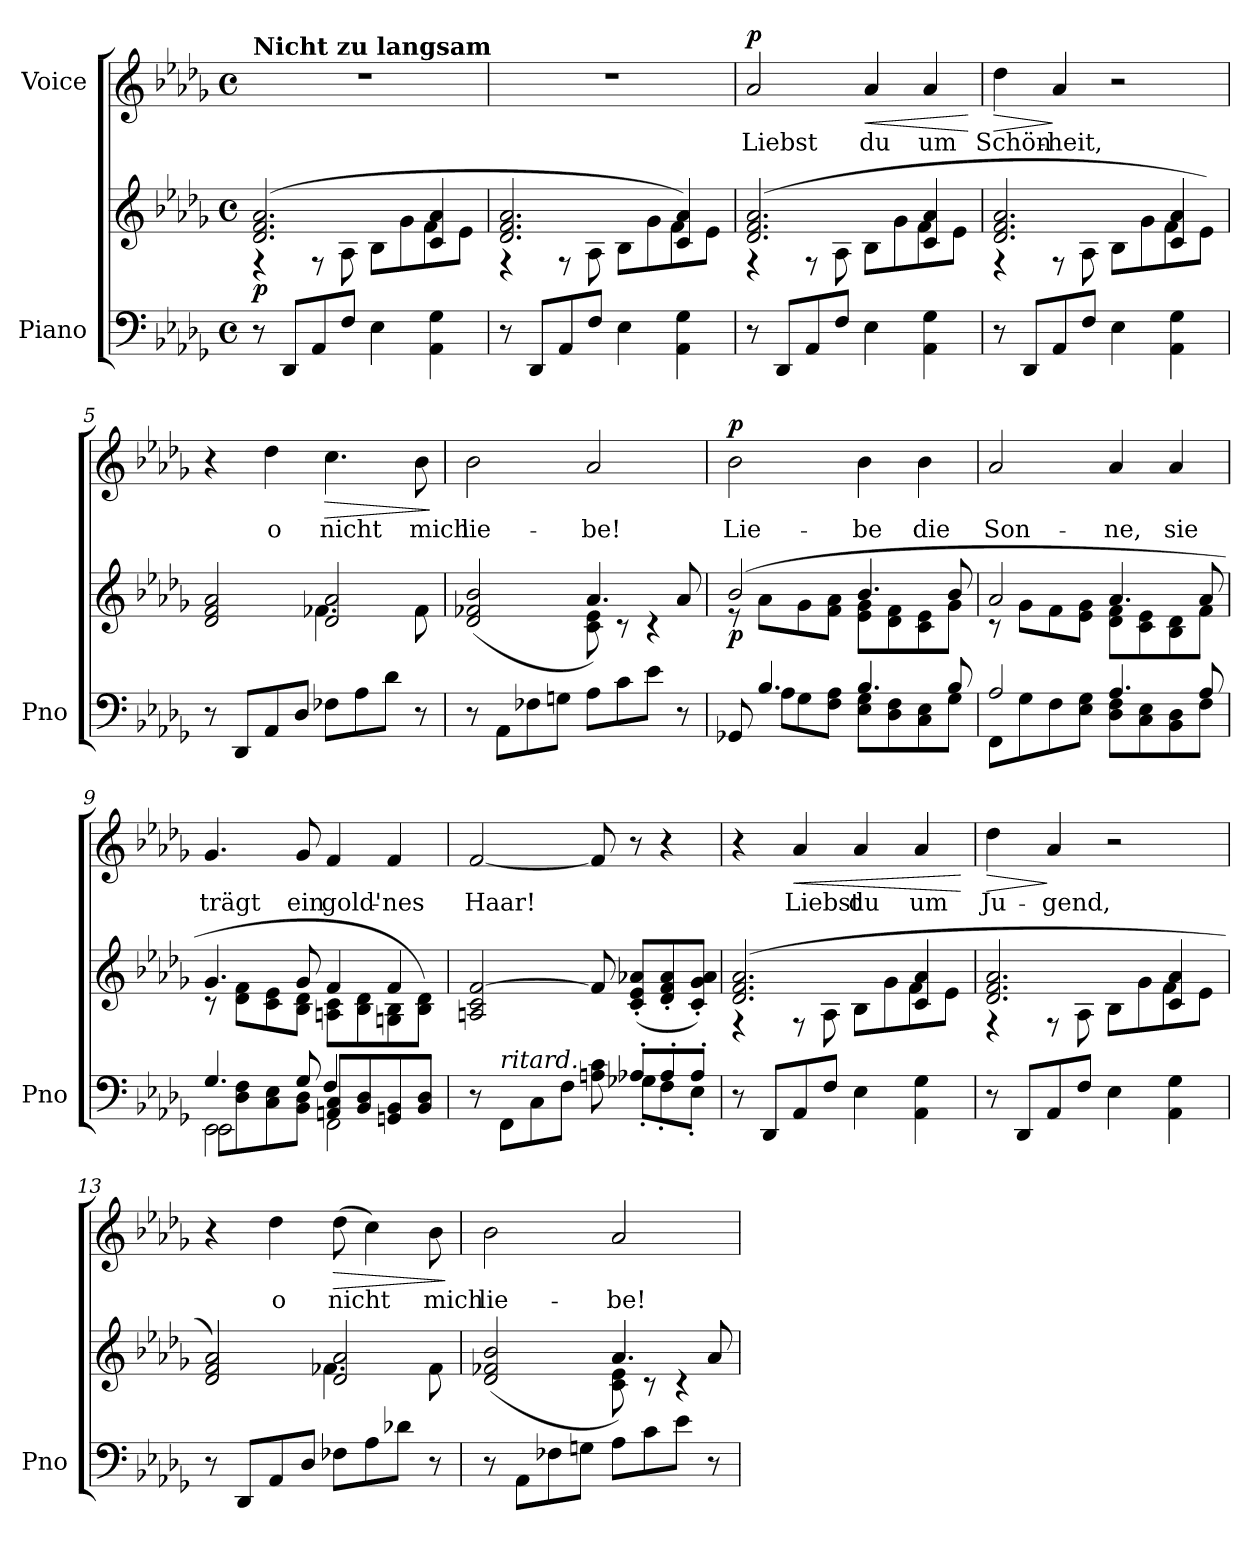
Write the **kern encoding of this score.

**kern	**kern	**dynam	**kern	**text	**dynam
*part2	*part2	*part2	*part1	*part1	*part1
*staff3	*staff2	*staff2/3	*staff1	*staff1	*staff1
*I"Piano	*	*	*I"Voice	*	*
*I'Pno	*	*	*	*	*
*clefF4	*clefG2	*	*clefG2	*	*
*k[b-e-a-d-g-]	*k[b-e-a-d-g-]	*	*k[b-e-a-d-g-]	*	*
*M4/4	*M4/4	*	*M4/4	*	*
*met(c)	*met(c)	*	*met(c)	*	*
=1	=1	=1	=1	=1	=1
*	*^	*	*	*	*
!	!	!	!	!LO:TX:a:B:t=Nicht zu langsam	!	!
!	!	!	!LO:DY:b	!	!	!
8r	(2.d-/ 2.f/ 2.a-/	4r	p	1r	.	.
8DD-/L	.	.	.	.	.	.
8AA-/	.	8r	.	.	.	.
8F/J	.	8A-\	.	.	.	.
4E-\	.	8B-\L	.	.	.	.
.	.	8g-\	.	.	.	.
4AA-\ 4G-\	4c/ 4a-/	8f\	.	.	.	.
.	.	8e-\J	.	.	.	.
=2	=2	=2	=2	=2	=2	=2
8r	2.d-/ 2.f/ 2.a-/	4r	.	1r	.	.
8DD-/L	.	.	.	.	.	.
8AA-/	.	8r	.	.	.	.
8F/J	.	8A-\	.	.	.	.
4E-\	.	8B-\L	.	.	.	.
.	.	8g-\	.	.	.	.
4AA-\ 4G-\	4c/ 4a-/)	8f\	.	.	.	.
.	.	8e-\J	.	.	.	.
=3	=3	=3	=3	=3	=3	=3
!	!	!	!	!	!	!LO:DY:b
8r	(2.d-/ 2.f/ 2.a-/	4r	.	2a-/	Liebst	p
8DD-/L	.	.	.	.	.	.
8AA-/	.	8r	.	.	.	.
8F/J	.	8A-\	.	.	.	.
!	!	!	!	!	!	!LO:HP:b
4E-\	.	8B-\L	.	4a-/	du	<
.	.	8g-\	.	.	.	.
4AA-\ 4G-\	4c/ 4a-/	8f\	.	4a-/	um	.
.	.	8e-\J	.	.	.	.
*	*v	*v	*	*	*	*
.	.	.	.	.	[
=4	=4	=4	=4	=4	=4
*	*^	*	*	*	*
!	!	!	!	!	!	!LO:HP:b
8r	2.d-/ 2.f/ 2.a-/	4r	.	4dd-\	Schön-	>
8DD-/L	.	.	.	.	.	.
8AA-/	.	8r	.	4a-/	-heit,	]
8F/J	.	8A-\	.	.	.	.
4E-\	.	8B-\L	.	2r	.	.
.	.	8g-\	.	.	.	.
4AA-\ 4G-\	4c/ 4a-/	8f\	.	.	.	.
.	.	8e-\J)	.	.	.	.
=5	=5	=5	=5	=5	=5	=5
8r	2d-/ 2f/ 2a-/	2ryy	.	4r	.	.
8DD-/L	.	.	.	.	.	.
8AA-/	.	.	.	4dd-\	o	.
8D-/J	.	.	.	.	.	.
!	!	!	!	!	!	!LO:HP:b
8F-X\L	2d-/ 2a-/	4.f-X\	.	4.cc\	nicht	>
8A-\	.	.	.	.	.	.
8d-\J	.	.	.	.	.	.
8r	.	8f-\	.	8b-\	mich	.
*	*v	*v	*	*	*	*
.	.	.	.	.	]
=6	=6	=6	=6	=6	=6
*	*^	*	*	*	*
8r	(2d-/ 2f-X/ 2b-/	2ryy	.	2b-\	lie-	.
8AA-\L	.	.	.	.	.	.
8F-X\	.	.	.	.	.	.
8Gn\J	.	.	.	.	.	.
8A-\L	4.a-/)	8c\ 8e-\	.	2a-/	-be!	.
8c\	.	8r	.	.	.	.
8e-\J	.	4r	.	.	.	.
8r	8a-/	.	.	.	.	.
=7	=7	=7	=7	=7	=7	=7
*^	*	*	*	*	*	*
!	!	!	!	!LO:DY:b	!	!	!LO:DY:b
8GG-X/	8ryy	(2b-/	8r	p	2b-\	Lie-	p
4.B-/	8A-\L	.	8a-\L	.	.	.	.
.	8G-\	.	8g-\	.	.	.	.
.	8F\ 8A-\J	.	8f\ 8a-\J	.	.	.	.
4.B-/	8E-\ 8G-\L	4.b-/	8e-\ 8g-\L	.	4b-\	-be	.
.	8D-\ 8F\	.	8d-\ 8f\	.	.	.	.
.	8C\ 8E-\	.	8c\ 8e-\	.	4b-\	die	.
8B-/	8G-\J	8b-/	8g-\J	.	.	.	.
=8	=8	=8	=8	=8	=8	=8	=8
2A-/	8FF\L	2a-/	8r	.	2a-/	Son-	.
.	8G-\	.	8g-\L	.	.	.	.
.	8F\	.	8f\	.	.	.	.
.	8E-\ 8G-\J	.	8e-\ 8g-\J	.	.	.	.
4.A-/	8D-\ 8F\L	4.a-/	8d-\ 8f\L	.	4a-/	-ne,	.
.	8C\ 8E-\	.	8c\ 8e-\	.	.	.	.
.	8BB-\ 8D-\	.	8B-\ 8d-\	.	4a-/	sie	.
8A-/	8F\J	8a-/	8f\J	.	.	.	.
=9	=9	=9	=9	=9	=9	=9	=9
*^	*^	*	*	*	*	*	*
!	!	!	!LO:N:head=open	!	!	!	!	!	!
4.G-/	2EE-\	2ryy	8EE-/L	4.g-/	8r	.	4.g-/	trägt	.
.	.	.	8D-\ 8F\	.	8d-\ 8f\L	.	.	.	.
.	.	.	8C\ 8E-\	.	8c\ 8e-\	.	.	.	.
8G-/	.	.	8BB-\ 8D-\J	8g-/	8B-\ 8d-\J	.	8g-/	ein	.
8AAn/ 8C/L	2FF\	4F/	2ryy	4f/	8An\ 8c\L	.	4f/	gold'-	.
8BB-/ 8D-/	.	.	.	.	8B-\ 8d-\	.	.	.	.
8GGn/ 8BB-/	.	4ryy	.	4f/	8Gn\ 8B-\	.	4f/	-nes	.
8BB-/ 8D-/J	.	.	.	.	8B-\ 8d-\J)	.	.	.	.
*	*v	*v	*v	*	*	*	*	*	*
*	*	*v	*v	*	*	*	*
=10	=10	=10	=10	=10	=10	=10
2ryy	8r	2An/ 2c/ [2f/	.	[2f/	Haar!	.
!	!LO:TX:i:t=ritard.	!	!	!	!	!
.	8FF\L	.	.	.	.	.
.	8C\	.	.	.	.	.
.	8F\J	.	.	.	.	.
8An\ 8c\	8ryy	8f/]	.	8f/]	.	.
8A-X'/L	8G-X'\L	(8c/' 8e-/' 8a-X/'L	.	8r	.	.
8A-'/	8F'\	8d-/' 8f/' 8a-/'	.	4r	.	.
8A-'/J	8E-'\J	8c/' 8g-/' 8a-/'J)	.	.	.	.
*v	*v	*	*	*	*	*
=11	=11	=11	=11	=11	=11
*	*^	*	*	*	*
8r	(2.d-/ 2.f/ 2.a-/	4r	.	4r	.	.
8DD-/L	.	.	.	.	.	.
!	!	!	!	!	!	!LO:HP:b
8AA-/	.	8r	.	4a-/	Liebst	<
8F/J	.	8A-\	.	.	.	.
4E-\	.	8B-\L	.	4a-/	du	.
.	.	8g-\	.	.	.	.
4AA-\ 4G-\	4c/ 4a-/	8f\	.	4a-/	um	.
.	.	8e-\J	.	.	.	.
*	*v	*v	*	*	*	*
.	.	.	.	.	[
=12	=12	=12	=12	=12	=12
*	*^	*	*	*	*
!	!	!	!	!	!	!LO:HP:b
8r	2.d-/ 2.f/ 2.a-/	4r	.	4dd-\	Ju-	>
8DD-/L	.	.	.	.	.	.
8AA-/	.	8r	.	4a-/	-gend,	]
8F/J	.	8A-\	.	.	.	.
4E-\	.	8B-\L	.	2r	.	.
.	.	8g-\	.	.	.	.
4AA-\ 4G-\	4c/ 4a-/	8f\	.	.	.	.
.	.	8e-\J	.	.	.	.
=13	=13	=13	=13	=13	=13	=13
8r	2d-/ 2f/ 2a-/)	2ryy	.	4r	.	.
8DD-/L	.	.	.	.	.	.
8AA-/	.	.	.	4dd-\	o	.
8D-/J	.	.	.	.	.	.
!	!	!	!	!	!	!LO:HP:b
8F-X\L	2d-/ 2a-/	4.f-X\	.	(8dd-\	nicht	>
8A-\	.	.	.	4cc\)	.	.
8d-X\J	.	.	.	.	.	.
8r	.	8f-\	.	8b-\	mich	.
*	*v	*v	*	*	*	*
.	.	.	.	.	]
=14	=14	=14	=14	=14	=14
*	*^	*	*	*	*
8r	(2d-/ 2f-X/ 2b-/	2ryy	.	2b-\	lie-	.
8AA-\L	.	.	.	.	.	.
8F-X\	.	.	.	.	.	.
8Gn\J	.	.	.	.	.	.
8A-\L	4.a-/)	8c\ 8e-\	.	2a-/	-be!	.
8c\	.	8r	.	.	.	.
8e-\J	.	4r	.	.	.	.
8r	8a-/	.	.	.	.	.
*	*v	*v	*	*	*	*
=	=	=	=	=	=
*-	*-	*-	*-	*-	*-
